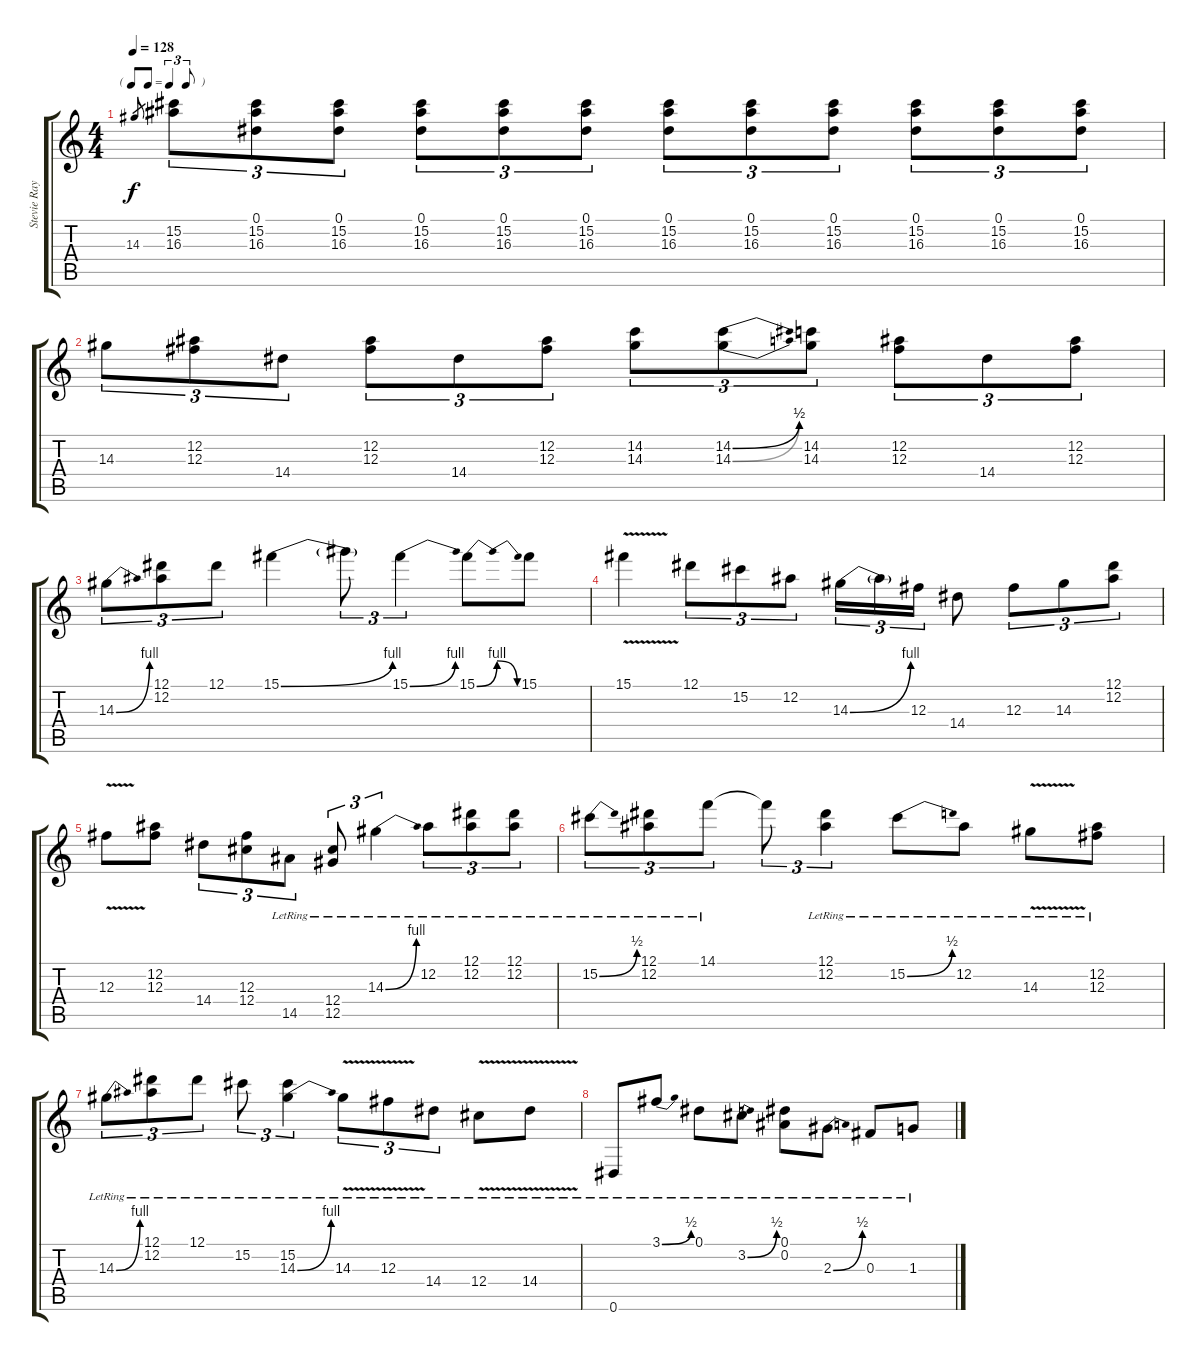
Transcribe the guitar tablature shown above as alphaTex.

\track ("Stevie Ray" "Stevie Ray") {instrument electricguitarjazz}
\staff {score tabs}
\tuning (Eb4 Bb3 Gb3 Db3 Ab2 Eb2) {hide}
\ts (4 4)
\tf triplet8th
\tempo 128
\clef g2
\ks c
14.3.8{gr dy f} (15.2 16.3).8{tu (3 2)} (0.1 15.2 16.3).8{tu (3 2)} (0.1 15.2 16.3).8{tu (3 2)} (0.1 15.2 16.3).8{tu (3 2)} (0.1 15.2 16.3).8{tu (3 2)} (0.1 15.2 16.3).8{tu (3 2)} (0.1 15.2 16.3).8{tu (3 2)} (0.1 15.2 16.3).8{tu (3 2)} (0.1 15.2 16.3).8{tu (3 2)} (0.1 15.2 16.3).8{tu (3 2)} (0.1 15.2 16.3).8{tu (3 2)} (0.1 15.2 16.3).8{tu (3 2)} |
14.3.8{tu (3 2)} (12.2 12.3).8{tu (3 2)} 14.4.8{tu (3 2)} (12.2 12.3).8{tu (3 2)} 14.4.8{tu (3 2)} (12.2 12.3).8{tu (3 2)} (14.2 14.3).8{tu (3 2)} (14.2{be (bend 0 0 60 2)} 14.3{be (bend 0 0 60 2)}).8{tu (3 2)} (14.2 14.3).8{tu (3 2)} (12.2 12.3).8{tu (3 2)} 14.4.8{tu (3 2)} (12.2 12.3).8{tu (3 2)} |
14.3{be (bend 0 0 60 4)}.8{tu (3 2)} (12.1 12.2).8{tu (3 2)} 12.1.8{tu (3 2)} 15.1{be (bend 0 0 60 4)}.4 15.1{t}.8{tu (3 2)} 15.1{be (bend 0 0 60 4)}.4{tu (3 2)} 15.1{be (bendrelease 0 0 48 4 48 4 60 0)}.8 15.1.8 |
15.1{v}.4 12.1.8{tu (3 2)} 15.2.8{tu (3 2)} 12.2.8{tu (3 2)} 14.3{be (bend 0 0 60 4)}.16{tu (3 2)} 14.3{t}.16{tu (3 2)} 12.3.16{tu (3 2)} 14.4.8 12.3.8{tu (3 2)} 14.3.8{tu (3 2)} (12.1 12.2).8{tu (3 2)} |
12.3{v}.8 (12.2 12.3).8 14.4.8{tu (3 2)} (12.3 12.4).8{tu (3 2)} 14.5{lr}.8{tu (3 2)} (12.4{lr} 12.5{lr}).8{tu (3 2)} 14.3{be (bend 0 0 60 4) lr}.4{tu (3 2)} 12.2{lr}.8{tu (3 2)} (12.1{lr} 12.2{lr}).8{tu (3 2)} (12.1{lr} 12.2{lr}).8{tu (3 2)} |
15.2{be (bend 0 0 60 2) lr}.8{tu (3 2)} (12.1{lr} 12.2{lr}).8{tu (3 2)} 14.1{lr}.8{tu (3 2)} 14.1{t}.8{tu (3 2)} (12.1{lr} 12.2{lr}).4{tu (3 2)} 15.2{be (bend 0 0 60 2) lr}.8 12.2{lr}.8 14.3{v lr}.8 (12.2{lr} 12.3{lr}).8 |
14.3{be (bend 0 0 60 4) lr}.8{tu (3 2)} (12.1{lr} 12.2{lr}).8{tu (3 2)} 12.1{lr}.8{tu (3 2)} 15.2{lr}.8{tu (3 2)} (15.2{lr} 14.3{be (bend 0 0 60 4) lr}).4{tu (3 2)} 14.3{v lr}.8{tu (3 2)} 12.3{v lr}.8{tu (3 2)} 14.4{lr}.8{tu (3 2)} 12.4{v lr}.8 14.4{v lr}.8 |
0.6{lr}.8 3.1{be (bend 0 0 60 2) lr}.8 0.1{lr}.8 3.2{be (bend 0 0 60 2) lr}.8 (0.1{lr} 0.2{lr}).8 2.3{be (bend 0 0 60 2) lr}.8 0.3{lr}.8 1.3{lr}.8
